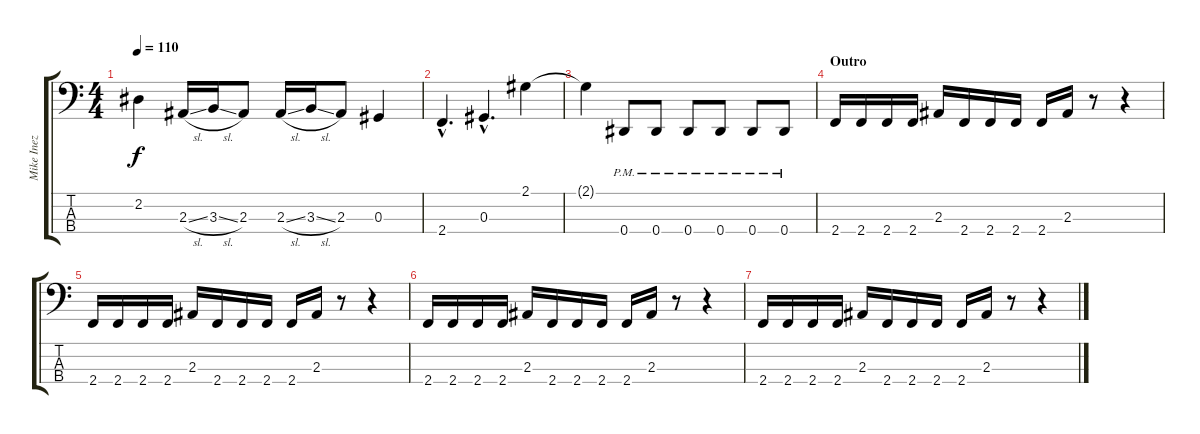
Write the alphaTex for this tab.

\track ("Mike Inez" "Mike Inez") {instrument electricbasspick}
\staff {score tabs}
\tuning (Gb2 Db2 Ab1 Eb1) {hide}
\ts (4 4)
\tempo 110
\clef f4
\ks c
2.2{t}.4{dy f} 2.3{sl}.16 3.3{sl}.16 2.3.8 2.3{sl}.16 3.3{sl}.16 2.3.8 0.3.4 |
2.4{hac}.4{d} 0.3{hac}.4{d} 2.1.4 |
2.1{t}.4 0.4{pm}.8 0.4{pm}.8 0.4{pm}.8 0.4{pm}.8 0.4{pm}.8 0.4{pm}.8 |
\section ("" "Outro")
2.4.16 2.4.16 2.4.16 2.4.16 2.3.16 2.4.16 2.4.16 2.4.16 2.4.16 2.3.16 r.8 r.4 |
2.4.16 2.4.16 2.4.16 2.4.16 2.3.16 2.4.16 2.4.16 2.4.16 2.4.16 2.3.16 r.8 r.4 |
2.4.16 2.4.16 2.4.16 2.4.16 2.3.16 2.4.16 2.4.16 2.4.16 2.4.16 2.3.16 r.8 r.4 |
2.4.16 2.4.16 2.4.16 2.4.16 2.3.16 2.4.16 2.4.16 2.4.16 2.4.16 2.3.16 r.8 r.4
